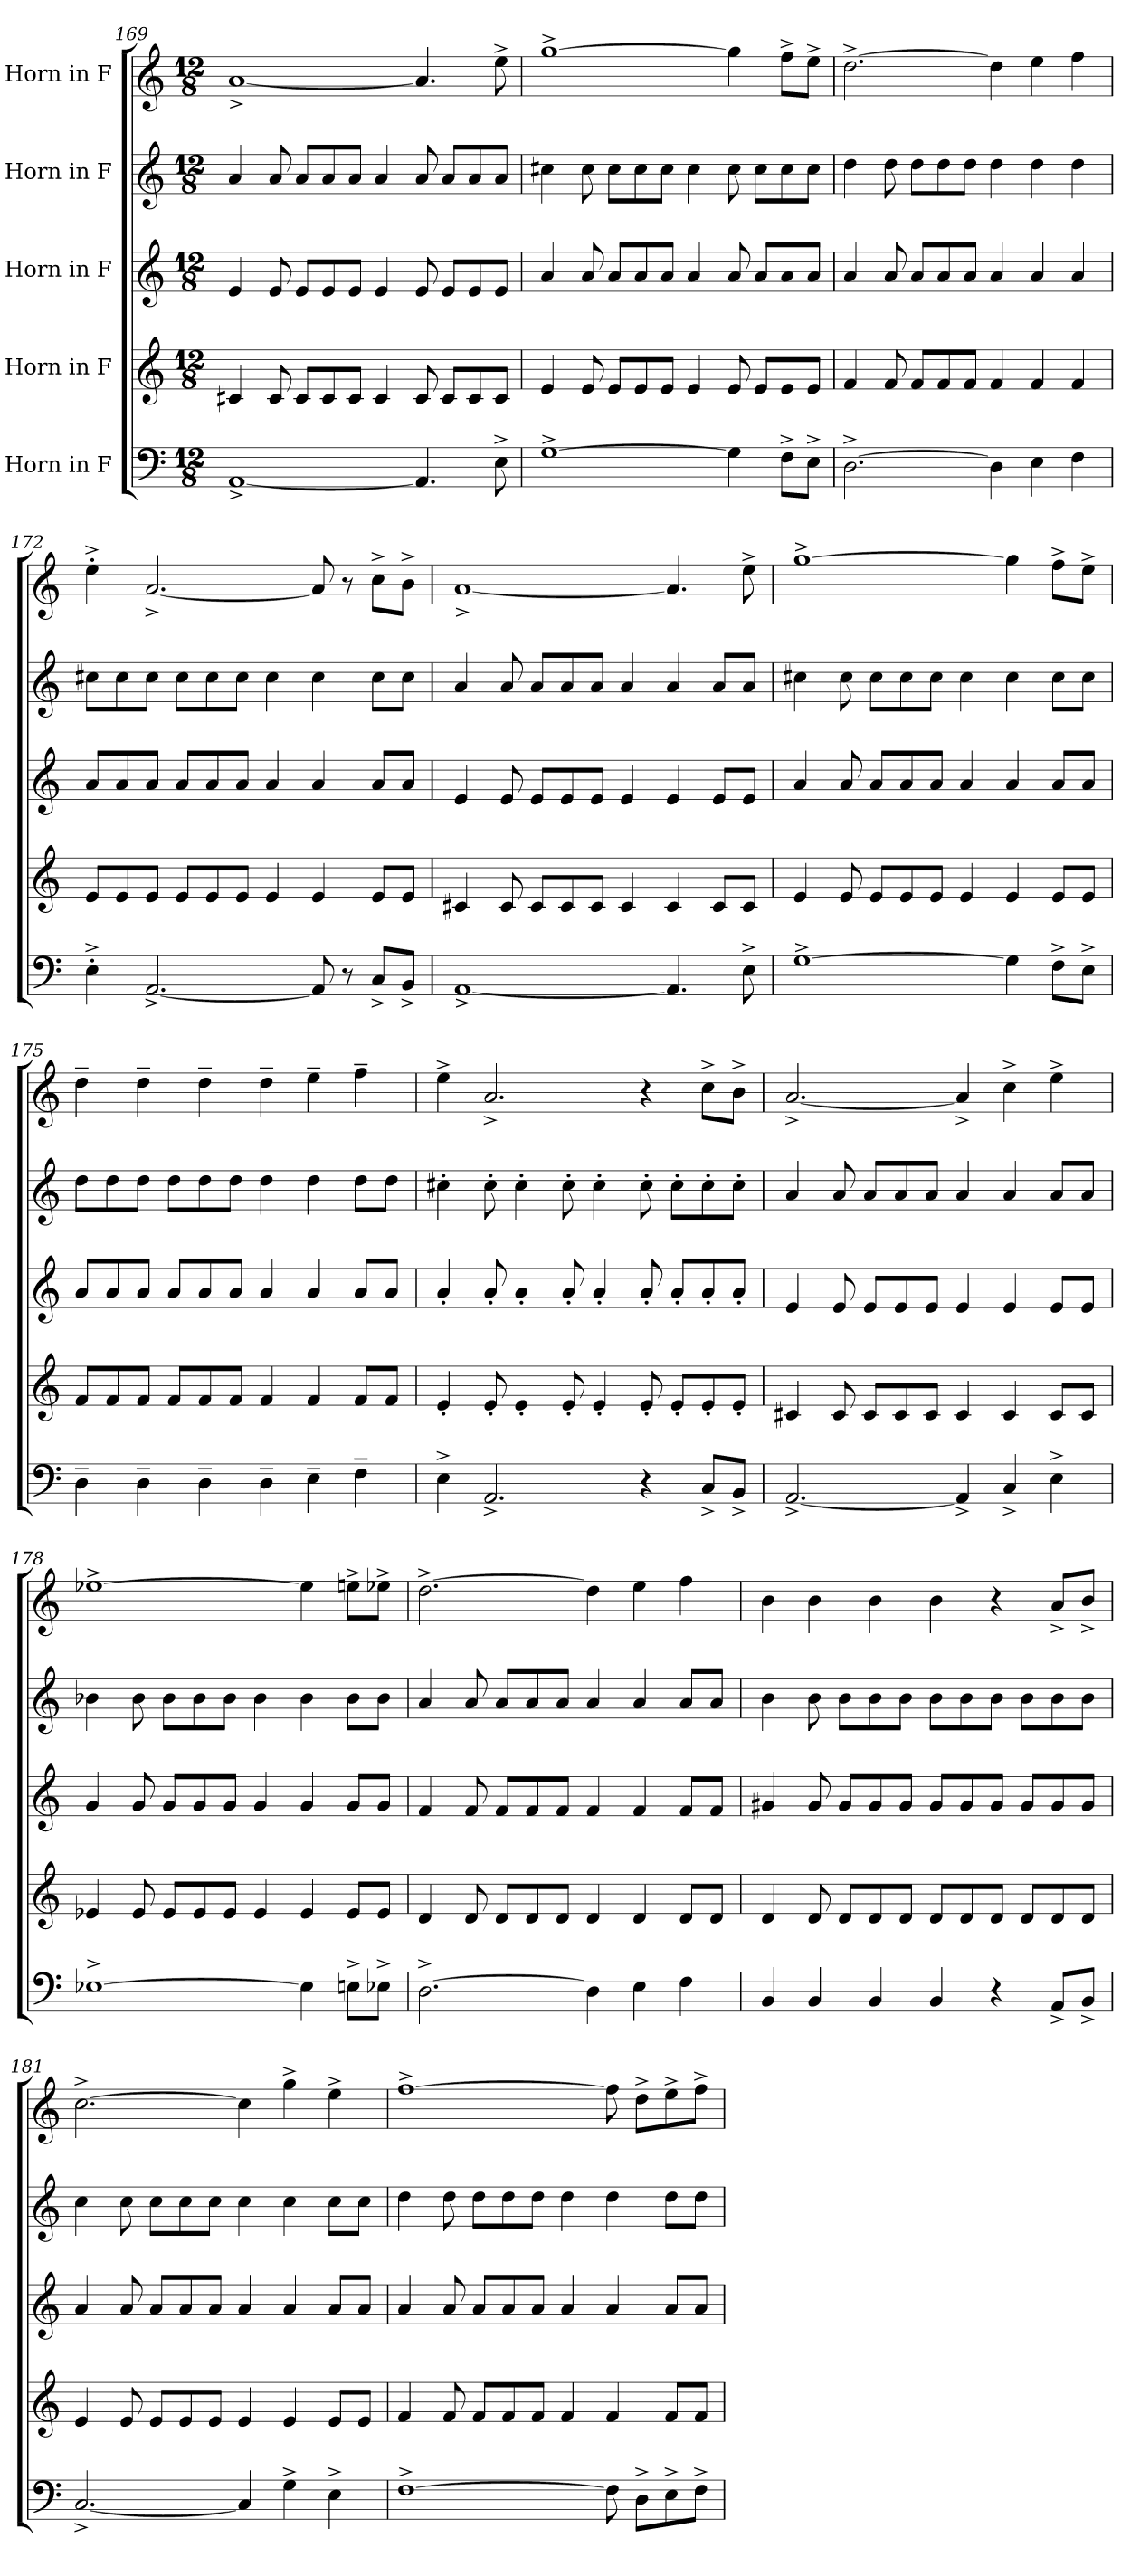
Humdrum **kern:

**kern	**kern	**kern	**kern	**kern
*part5	*part4	*part3	*part2	*part1
*staff5	*staff4	*staff3	*staff2	*staff1
*I"Horn in F	*I"Horn in F	*I"Horn in F	*I"Horn in F	*I"Horn in F
!!LO:LB:g=z
*clefF4	*clefG2	*clefG2	*clefG2	*clefG2
*ITrd4c7	*ITrd4c7	*ITrd4c7	*ITrd4c7	*ITrd4c7
*k[b-]	*k[b-]	*k[b-]	*k[b-]	*k[b-]
*M12/8	*M12/8	*M12/8	*M12/8	*M12/8
=169	=169	=169	=169	=169
[1DD^	4F#X/	4A/	4d/	[1d^
.	8F#/	8A/	8d/	.
.	8F#/L	8A/L	8d/L	.
.	8F#/	8A/	8d/	.
.	8F#/J	8A/J	8d/J	.
.	4F#/	4A/	4d/	.
4.DD/]	8F#/	8A/	8d/	4.d/]
.	8F#/L	8A/L	8d/L	.
.	8F#/	8A/	8d/	.
8AA^\	8F#/J	8A/J	8d/J	8a^\
=170	=170	=170	=170	=170
[1C^	4A/	4d/	4f#X\	[1cc^
.	8A/	8d/	8f#\	.
.	8A/L	8d/L	8f#\L	.
.	8A/	8d/	8f#\	.
.	8A/J	8d/J	8f#\J	.
.	4A/	4d/	4f#\	.
4C\]	8A/	8d/	8f#\	4cc\]
.	8A/L	8d/L	8f#\L	.
8BB-^\L	8A/	8d/	8f#\	8b-^\L
8AA^\J	8A/J	8d/J	8f#\J	8a^\J
=171	=171	=171	=171	=171
[2.GG^\	4B-/	4d/	4g\	[2.g^\
.	8B-/	8d/	8g\	.
.	8B-/L	8d/L	8g\L	.
.	8B-/	8d/	8g\	.
.	8B-/J	8d/J	8g\J	.
4GG\]	4B-/	4d/	4g\	4g\]
4AA\	4B-/	4d/	4g\	4a\
4BB-\	4B-/	4d/	4g\	4b-\
!!LO:PB:g=z
=172	=172	=172	=172	=172
4AA^'\	8A/L	8d/L	8f#X\L	4a^'\
.	8A/	8d/	8f#\	.
[2.DD^/	8A/J	8d/J	8f#\J	[2.d^/
.	8A/L	8d/L	8f#\L	.
.	8A/	8d/	8f#\	.
.	8A/J	8d/J	8f#\J	.
.	4A/	4d/	4f#\	.
8DD/]	4A/	4d/	4f#\	8d/]
8r	.	.	.	8r
8FF^/L	8A/L	8d/L	8f#\L	8f^\L
8EE^/J	8A/J	8d/J	8f#\J	8e^\J
=173	=173	=173	=173	=173
[1DD^	4F#X/	4A/	4d/	[1d^
.	8F#/	8A/	8d/	.
.	8F#/L	8A/L	8d/L	.
.	8F#/	8A/	8d/	.
.	8F#/J	8A/J	8d/J	.
.	4F#/	4A/	4d/	.
4.DD/]	4F#/	4A/	4d/	4.d/]
.	8F#/L	8A/L	8d/L	.
8AA^\	8F#/J	8A/J	8d/J	8a^\
=174	=174	=174	=174	=174
[1C^	4A/	4d/	4f#X\	[1cc^
.	8A/	8d/	8f#\	.
.	8A/L	8d/L	8f#\L	.
.	8A/	8d/	8f#\	.
.	8A/J	8d/J	8f#\J	.
.	4A/	4d/	4f#\	.
4C\]	4A/	4d/	4f#\	4cc\]
8BB-^\L	8A/L	8d/L	8f#\L	8b-^\L
8AA^\J	8A/J	8d/J	8f#\J	8a^\J
!!LO:LB:g=z
=175	=175	=175	=175	=175
4GG~\	8B-/L	8d/L	8g\L	4g~\
.	8B-/	8d/	8g\	.
4GG~\	8B-/J	8d/J	8g\J	4g~\
.	8B-/L	8d/L	8g\L	.
4GG~\	8B-/	8d/	8g\	4g~\
.	8B-/J	8d/J	8g\J	.
4GG~\	4B-/	4d/	4g\	4g~\
4AA~\	4B-/	4d/	4g\	4a~\
4BB-~\	8B-/L	8d/L	8g\L	4b-~\
.	8B-/J	8d/J	8g\J	.
=176	=176	=176	=176	=176
4AA^\	4A'/	4d'/	4f#X'\	4a^\
2.DD^/	8A'/	8d'/	8f#'\	2.d^/
.	4A'/	4d'/	4f#'\	.
.	8A'/	8d'/	8f#'\	.
.	4A'/	4d'/	4f#'\	.
4r	8A'/	8d'/	8f#'\	4r
.	8A'/L	8d'/L	8f#'\L	.
8FF^/L	8A'/	8d'/	8f#'\	8f^\L
8EE^/J	8A'/J	8d'/J	8f#'\J	8e^\J
=177	=177	=177	=177	=177
[2.DD^/	4F#X/	4A/	4d/	[2.d^/
.	8F#/	8A/	8d/	.
.	8F#/L	8A/L	8d/L	.
.	8F#/	8A/	8d/	.
.	8F#/J	8A/J	8d/J	.
4DD^/]	4F#/	4A/	4d/	4d^/]
4FF^/	4F#/	4A/	4d/	4f^\
4AA^\	8F#/L	8A/L	8d/L	4a^\
.	8F#/J	8A/J	8d/J	.
!!LO:PB:g=z
=178	=178	=178	=178	=178
[1AA-X^	4A-X/	4c/	4e-X\	[1a-X^
.	8A-/	8c/	8e-\	.
.	8A-/L	8c/L	8e-\L	.
.	8A-/	8c/	8e-\	.
.	8A-/J	8c/J	8e-\J	.
.	4A-/	4c/	4e-\	.
4AA-\]	4A-/	4c/	4e-\	4a-\]
8AAn^\L	8A-/L	8c/L	8e-\L	8an^\L
8AA-X^\J	8A-/J	8c/J	8e-\J	8a-X^\J
=179	=179	=179	=179	=179
[2.GG^\	4G/	4B-/	4d/	[2.g^\
.	8G/	8B-/	8d/	.
.	8G/L	8B-/L	8d/L	.
.	8G/	8B-/	8d/	.
.	8G/J	8B-/J	8d/J	.
4GG\]	4G/	4B-/	4d/	4g\]
4AA\	4G/	4B-/	4d/	4a\
4BB-\	8G/L	8B-/L	8d/L	4b-\
.	8G/J	8B-/J	8d/J	.
=180	=180	=180	=180	=180
4EE/	4G/	4c#X/	4e\	4e\
4EE/	8G/	8c#/	8e\	4e\
.	8G/L	8c#/L	8e\L	.
4EE/	8G/	8c#/	8e\	4e\
.	8G/J	8c#/J	8e\J	.
4EE/	8G/L	8c#/L	8e\L	4e\
.	8G/	8c#/	8e\	.
4r	8G/J	8c#/J	8e\J	4r
.	8G/L	8c#/L	8e\L	.
8DD^/L	8G/	8c#/	8e\	8d^/L
8EE^/J	8G/J	8c#/J	8e\J	8e^/J
=181	=181	=181	=181	=181
[2.FF^/	4A/	4d/	4f\	[2.f^\
.	8A/	8d/	8f\	.
.	8A/L	8d/L	8f\L	.
.	8A/	8d/	8f\	.
.	8A/J	8d/J	8f\J	.
4FF/]	4A/	4d/	4f\	4f\]
4C^\	4A/	4d/	4f\	4cc^\
4AA^\	8A/L	8d/L	8f\L	4a^\
.	8A/J	8d/J	8f\J	.
!!LO:LB:g=z
=182	=182	=182	=182	=182
[1BB-^	4B-/	4d/	4g\	[1b-^
.	8B-/	8d/	8g\	.
.	8B-/L	8d/L	8g\L	.
.	8B-/	8d/	8g\	.
.	8B-/J	8d/J	8g\J	.
.	4B-/	4d/	4g\	.
8BB-\]	4B-/	4d/	4g\	8b-\]
8GG^\L	.	.	.	8g^\L
8AA^\	8B-/L	8d/L	8g\L	8a^\
8BB-^\J	8B-/J	8d/J	8g\J	8b-^\J
=	=	=	=	=
*-	*-	*-	*-	*-
